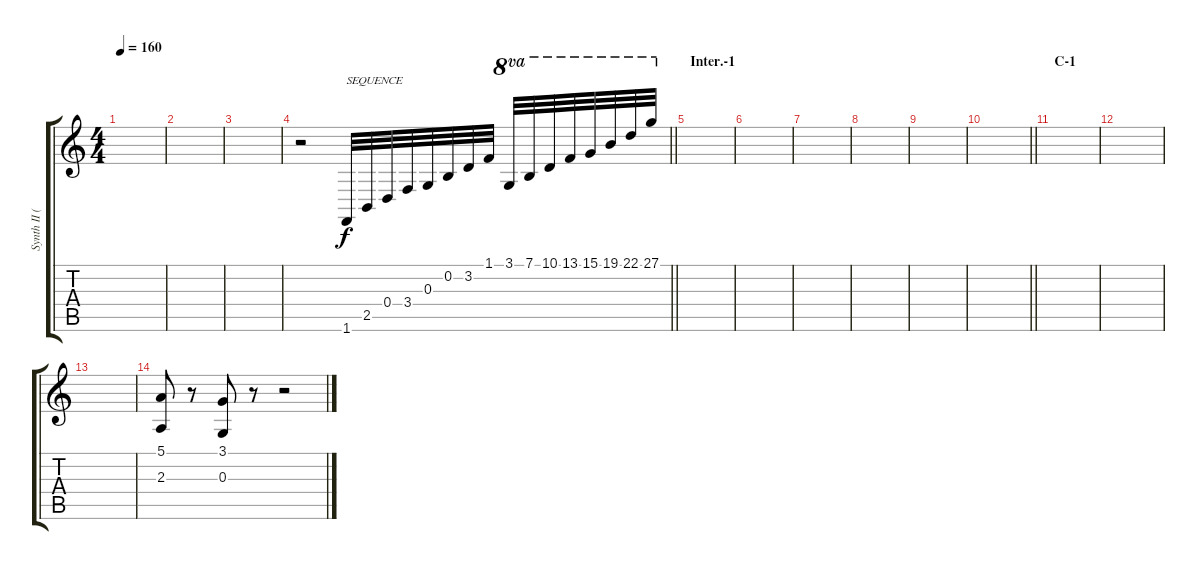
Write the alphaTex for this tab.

\track ("Synth II (Kotobuki Tsumugi)" "Synth II (") {instrument lead1square}
\staff {score tabs}
\tuning (E4 B3 G3 D3 A2 E2) {hide}
\ts (4 4)
\tempo 160
\clef g2
\ks c
|
|
|
\barLineRight lightlight
r.2 1.6.32{txt "SEQUENCE"} 2.5.32 0.4.32 3.4.32 0.3.32 0.2.32 3.2.32 1.1.32 3.1.32{ot 8va} 7.1.32{ot 8va} 10.1.32{ot 8va} 13.1.32{ot 8va} 15.1.32{ot 8va} 19.1.32{ot 8va} 22.1.32{ot 8va} 27.1.32{ot 8va} |
\section ("" "Inter.-1")
|
|
|
|
|
\barLineRight lightlight
|
\section ("" "C-1")
|
|
|
(5.1 2.3).8 r.8 (3.1 0.3).8 r.8 r.2
